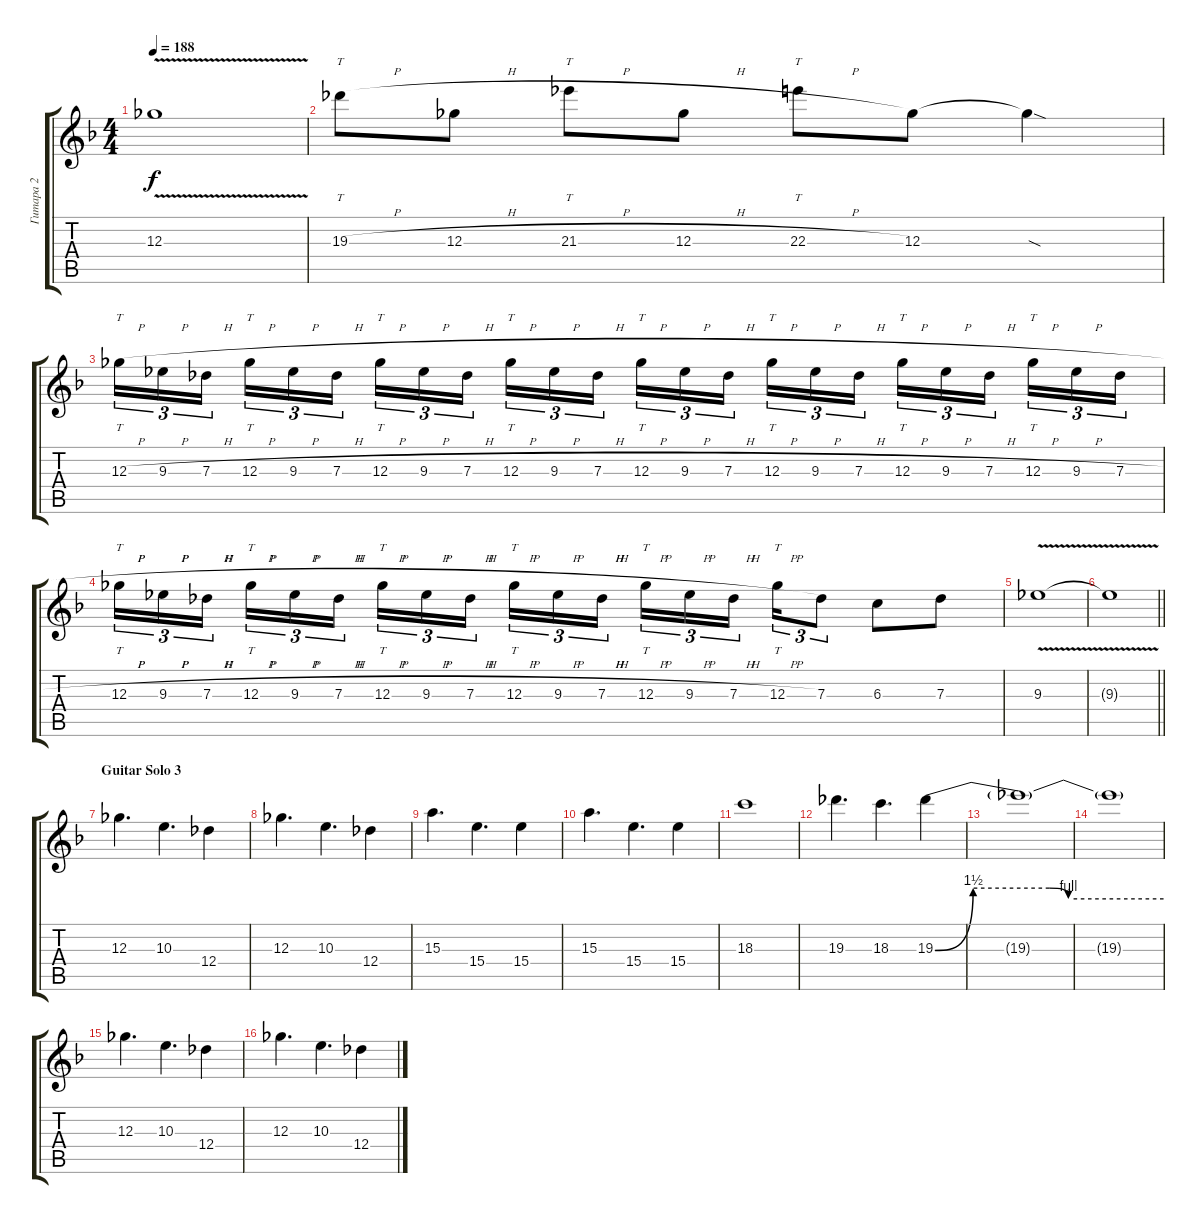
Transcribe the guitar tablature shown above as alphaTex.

\track ("Гитара 2" "Гитара 2") {instrument distortionguitar}
\staff {score tabs}
\tuning (Eb4 Bb3 Gb3 Db3 Ab2 Eb2) {hide}
\ts (4 4)
\tempo 188
\clef g2
\ks dminor
12.3{v}.1{dy f} |
19.3{h}.8{tt} 12.3{h}.8 21.3{h}.8{tt} 12.3{h}.8 22.3{h}.8{tt} 12.3.8 12.3{sod t}.4 |
12.3{h}.16{tt tu (3 2)} 9.3{h}.16{tu (3 2)} 7.3{h}.16{tu (3 2) beam splitsecondary} 12.3{h}.16{tt tu (3 2)} 9.3{h}.16{tu (3 2)} 7.3{h}.16{tu (3 2)} 12.3{h}.16{tt tu (3 2)} 9.3{h}.16{tu (3 2)} 7.3{h}.16{tu (3 2) beam splitsecondary} 12.3{h}.16{tt tu (3 2)} 9.3{h}.16{tu (3 2)} 7.3{h}.16{tu (3 2)} 12.3{h}.16{tt tu (3 2)} 9.3{h}.16{tu (3 2)} 7.3{h}.16{tu (3 2) beam splitsecondary} 12.3{h}.16{tt tu (3 2)} 9.3{h}.16{tu (3 2)} 7.3{h}.16{tu (3 2)} 12.3{h}.16{tt tu (3 2)} 9.3{h}.16{tu (3 2)} 7.3{h}.16{tu (3 2) beam splitsecondary} 12.3{h}.16{tt tu (3 2)} 9.3{h}.16{tu (3 2)} 7.3{h}.16{tu (3 2)} |
12.3{h}.16{tt tu (3 2)} 9.3{h}.16{tu (3 2)} 7.3{h}.16{tu (3 2) beam splitsecondary} 12.3{h}.16{tt tu (3 2)} 9.3{h}.16{tu (3 2)} 7.3{h}.16{tu (3 2)} 12.3{h}.16{tt tu (3 2)} 9.3{h}.16{tu (3 2)} 7.3{h}.16{tu (3 2) beam splitsecondary} 12.3{h}.16{tt tu (3 2)} 9.3{h}.16{tu (3 2)} 7.3{h}.16{tu (3 2)} 12.3{h}.16{tt tu (3 2)} 9.3{h}.16{tu (3 2)} 7.3{h}.16{tu (3 2) beam splitsecondary} 12.3{h}.16{tt tu (3 2)} 7.3.8{tu (3 2)} 6.3.8 7.3.8 |
9.3{v}.1 |
\barLineRight lightlight
9.3{t}.1{volume 9} |
\section ("" "Guitar Solo 3")
12.3.4{d volume 15} 10.3.4{d} 12.4.4 |
12.3.4{d} 10.3.4{d} 12.4.4 |
15.3.4{d} 15.4.4{d} 15.4.4 |
15.3.4{d} 15.4.4{d} 15.4.4 |
18.3.1 |
19.3.4{d} 18.3.4{d} 19.3{be (custom 0 0 10 6 30 6 35 4 60 4)}.4 |
19.3{t}.1 |
19.3{t}.1 |
12.3.4{d} 10.3.4{d} 12.4.4 |
12.3.4{d} 10.3.4{d} 12.4.4
